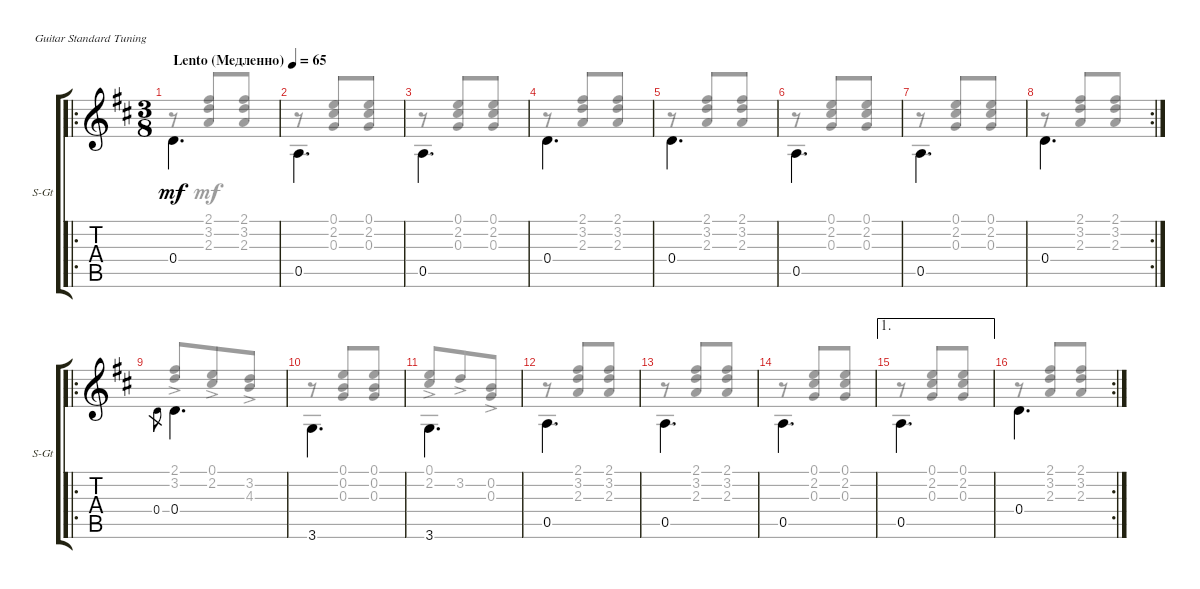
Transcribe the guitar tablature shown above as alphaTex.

\defaultSystemsLayout 4
\bracketExtendMode groupsimilarinstruments
\useSystemSignSeparator
\singleTrackTrackNamePolicy allsystems
\multiTrackTrackNamePolicy allsystems
\firstSystemTrackNameOrientation horizontal
\otherSystemsTrackNameOrientation horizontal
\track ("Steel Guitar" "S-Gt") {instrument acousticguitarsteel}
\staff {score tabs}
\tuning (E4 B3 G3 D3 A2 E2)
\voice
\ro
\ts (3 8)
\beaming (8 1 1 1)
\tempo (65 "Lento (Медленно)")
\clef g2
\scale
0.544118
\ks d
0.4.4{d dy mf instrument acousticguitarsteel beam invert} |
\scale
0.227941 0.5.4{d beam invert} |
\scale
0.227941 0.5.4{d beam invert} |
\scale
0.333333 0.4.4{d beam invert} |
\scale
0.333333 0.4.4{d beam invert} |
\scale
0.333333 0.5.4{d beam invert} |
\scale
0.303922 0.5.4{d beam invert} |
\rc 2
\scale
0.333333 0.4.4{d beam invert} |
\ro
\scale
0.362745 0.4.8{gr beam invert} 0.4.4{d beam invert} |
\scale
0.333333 3.6.4{d beam invert} |
\scale
0.333333 3.6.4{d beam invert} |
\scale
0.333333 0.5.4{d beam invert} |
\scale
0.333333 0.5.4{d beam invert} |
\scale
0.333333 0.5.4{d beam invert} |
\ae 1
\scale
0.333333 0.5.4{d beam invert} |
\rc 2
0.4.4{d beam invert}
\voice
\clef g2
\ottava regular
\simile none
\scale
0.544118
\ks d
r.8{dy mf beam invert} (2.3 3.2 2.1).8{beam merge} (3.2 2.1 2.3).8{beam invert} |
\scale
0.227941 r.8{beam invert} (0.3 2.2 0.1).8{beam merge} (0.1 2.2 0.3).8{beam invert beam merge} |
\scale
0.227941 r.8{beam invert beam merge} (0.3 2.2 0.1).8{beam merge} (0.1 2.2 0.3).8{beam invert beam merge} |
\scale
0.333333 r.8{beam invert beam merge} (2.3 3.2 2.1).8{beam merge} (2.1 3.2 2.3).8{beam invert beam merge} |
\scale
0.333333 r.8{beam invert beam merge} (2.3 3.2 2.1).8{beam merge} (3.2 2.1 2.3).8{beam invert} |
\scale
0.333333 r.8 (0.3 2.2 0.1).8{beam invert beam merge} (0.1 2.2 0.3).8{beam merge} |
\scale
0.303922 r.8{beam merge} (0.3 2.2 0.1).8{beam invert beam merge} (0.3 2.2 0.1).8{beam merge} |
\scale
0.333333 r.8{beam merge} (2.1 3.2 2.3).8{beam merge} (2.3 3.2 2.1).8{beam invert beam merge} |
\scale
0.362745 (3.2{ac} 2.1{ac}).8{beam merge} (0.1{ac} 2.2{ac}).8{beam invert beam merge} (3.2{ac} 4.3{ac}).8{beam merge} |
\scale
0.333333 r.8{beam merge} (0.3 0.2 0.1).8{beam invert beam merge} (0.1 0.2 0.3).8{beam merge} |
\scale
0.333333 (2.2{ac} 0.1{ac}).8{beam invert beam merge} 3.2{ac}.8{beam merge} (0.2{ac} 0.3{ac}).8 |
\scale
0.333333 r.8{beam invert beam merge} (2.3 3.2 2.1).8{beam merge} (2.1 3.2 2.3).8{beam invert beam merge} |
\scale
0.333333 r.8{beam invert beam merge} (2.3 3.2 2.1).8{beam merge} (2.1 3.2 2.3).8{beam invert beam merge} |
\scale
0.333333 r.8{beam invert beam merge} (0.3 2.2 0.1).8{beam merge} (2.2 0.1 0.3).8{beam invert beam merge} |
\scale
0.333333 r.8{beam invert beam merge} (0.3 2.2 0.1).8{beam merge} (0.1 2.2 0.3).8{beam invert beam merge} |
r.8{beam invert beam merge} (2.3 3.2 2.1).8{beam merge} (2.1 3.2 2.3).8{beam invert beam merge}
